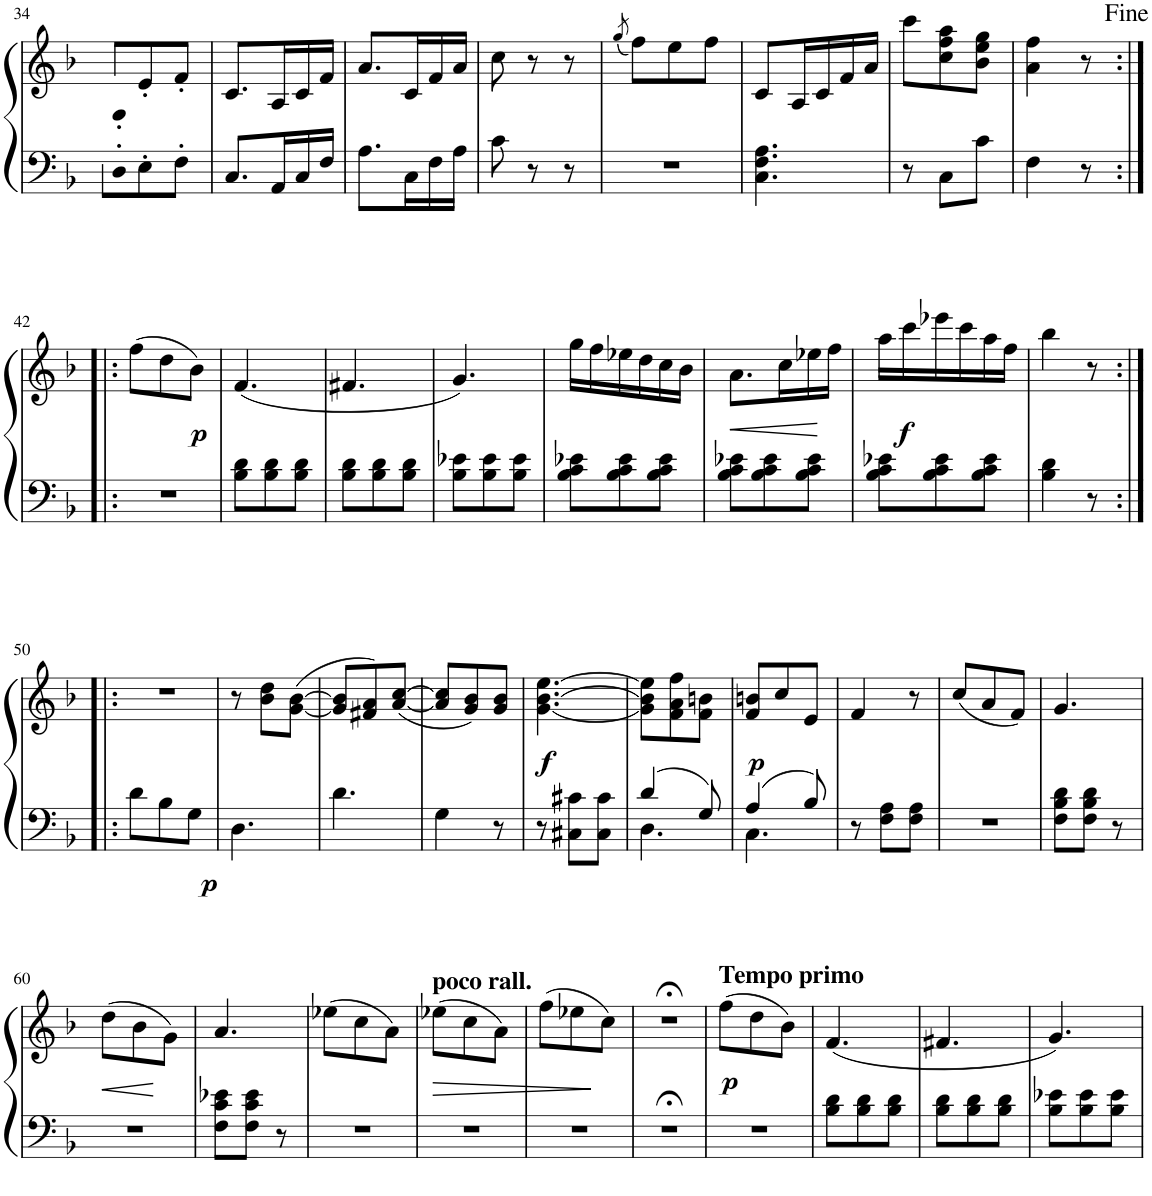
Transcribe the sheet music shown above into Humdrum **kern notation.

**kern	**kern	**dynam
*part1	*part1	*part1
*staff2	*staff1	*staff1/2
*I"Piano	*	*
*I'Pno	*	*
!!LO:PB:g=z
*clefF4	*clefG2	*
*k[b-]	*k[b-]	*
*M3/8	*M3/8	*
=34	=34	=34
8F'\L	8f'/L	.
8E'\	8e'/	.
8F'\J	8f'/J	.
=35	=35	=35
8.C/L	8.c/L	.
16AA/L	16A/L	.
16C/	16c/	.
16F/JJ	16f/JJ	.
=36	=36	=36
8.A\L	8.a/L	.
16C\L	16c/L	.
16F\	16f/	.
16A\JJ	16a/JJ	.
=37	=37	=37
8c\	8cc\	.
8r	8r	.
8r	8r	.
=38	=38	=38
.	(8qgg/	.
4.r	8ff\L)	.
.	8ee\	.
.	8ff\J	.
=39	=39	=39
4.C\ 4.F\ 4.A\	8c/L	.
.	16A/L	.
.	16c/	.
.	16f/	.
.	16a/JJ	.
=40	=40	=40
8r	8ccc\L	.
8C\L	8cc\ 8ff\ 8aa\	.
8c\J	8b-\ 8ee\ 8gg\J	.
=41	=41	=41
4F\	4a\ 4ff\	.
8r	8r	.
!!LO:LB:g=z
=42:|!|:	=42:|!|:	=42:|!|:
!	!	!LO:DY:b
4.r	(8ff\L	p
.	8dd\	.
.	8b-\J)	.
=43	=43	=43
8B-\ 8d\L	(4.f/	.
8B-\ 8d\	.	.
8B-\ 8d\J	.	.
=44	=44	=44
8B-\ 8d\L	4.f#X/	.
8B-\ 8d\	.	.
8B-\ 8d\J	.	.
=45	=45	=45
8B-\ 8e-X\L	4.g/)	.
8B-\ 8e-\	.	.
8B-\ 8e-\J	.	.
=46	=46	=46
8B-\ 8c\ 8e-X\L	16gg\LL	.
.	16ff\	.
8B-\ 8c\ 8e-\	16ee-X\	.
.	16dd\	.
8B-\ 8c\ 8e-\J	16cc\	.
.	16b-\JJ	.
=47	=47	=47
!	!	!LO:HP:b
8B-\ 8c\ 8e-X\L	8.a\L	<
8B-\ 8c\ 8e-\	.	.
.	16cc\L	.
8B-\ 8c\ 8e-\J	16ee-X\	.
.	16ff\JJ	[
=48	=48	=48
!	!	!LO:DY:b
8B-\ 8c\ 8e-X\L	16aa\LL	f
.	16ccc\	.
8B-\ 8c\ 8e-\	16eee-X\	.
.	16ccc\	.
8B-\ 8c\ 8e-\J	16aa\	.
.	16ff\JJ	.
=49	=49	=49
4B-\ 4d\	4bb-\	.
8r	8r	.
!!LO:LB:g=z
=50:|!|:	=50:|!|:	=50:|!|:
!	!	!LO:DY:b=2
8d\L	4.r	p
8B-\	.	.
8G\J	.	.
=51	=51	=51
4.D\	8r	.
.	8b-\ 8dd\L	.
.	([8g\ [8b-\J	.
=52	=52	=52
4.d\	8g/] 8b-/]L	.
.	8f#X/ 8a/)	.
.	([8a/ [8cc/J	.
=53	=53	=53
4G\	8a/] 8cc/]L	.
.	8g/ 8b-/)	.
8r	8g/ 8b-/J	.
=54	=54	=54
!	!	!LO:DY:b
8r	[4.g\ [4.b-\ [4.ee\	f
8C#X\ 8c#X\L	.	.
8C#\ 8c#\J	.	.
=55	=55	=55
*^	*	*
4d/	4.D\	8g\] 8b-\] 8ee\]L	.
.	.	8f\ 8a\ 8ff\	.
8G/	.	8f\ 8bn\J	.
=56	=56	=56	=56
!	!	!	!LO:DY:b
4A/	4.C\	8f/ 8bn/L	p
.	.	8cc/	.
8B-/	.	8e/J	.
*v	*v	*	*
=57	=57	=57
8r	4f/	.
8F\ 8A\L	.	.
8F\ 8A\J	8r	.
=58	=58	=58
4.r	(8cc/L	.
.	8a/	.
.	8f/J)	.
=59	=59	=59
8F\ 8B-\ 8d\L	4.g/	.
8F\ 8B-\ 8d\J	.	.
8r	.	.
!!LO:LB:g=z
=60	=60	=60
!	!	!LO:HP:b
4.r	(8dd\L	<
.	8b-\	.
.	8g\J)	[
=61	=61	=61
8F\ 8c\ 8e-X\L	4.a/	.
8F\ 8c\ 8e-\J	.	.
8r	.	.
=62	=62	=62
4.r	(8ee-X\L	.
.	8cc\	.
.	8a\J)	.
=63	=63	=63
!	!LO:TX:a:B:t=poco rall.	!
!	!	!LO:HP:b
4.r	(8ee-X\L	>
.	8cc\	.
.	8a\J)	.
=64	=64	=64
4.r	(8ff\L	.
.	8ee-X\	.
.	8cc\J)	]
=65	=65	=65
4.r;<	4.r;<	.
=66	=66	=66
!	!LO:TX:a:B:t=Tempo primo	!
!	!	!LO:DY:b
4.r	(8ff\L	p
.	8dd\	.
.	8b-\J)	.
=67	=67	=67
8B-\ 8d\L	(4.f/	.
8B-\ 8d\	.	.
8B-\ 8d\J	.	.
=68	=68	=68
8B-\ 8d\L	4.f#X/	.
8B-\ 8d\	.	.
8B-\ 8d\J	.	.
=69	=69	=69
8B-\ 8e-X\L	4.g/)	.
8B-\ 8e-\	.	.
8B-\ 8e-\J	.	.
=	=	=
*-	*-	*-
